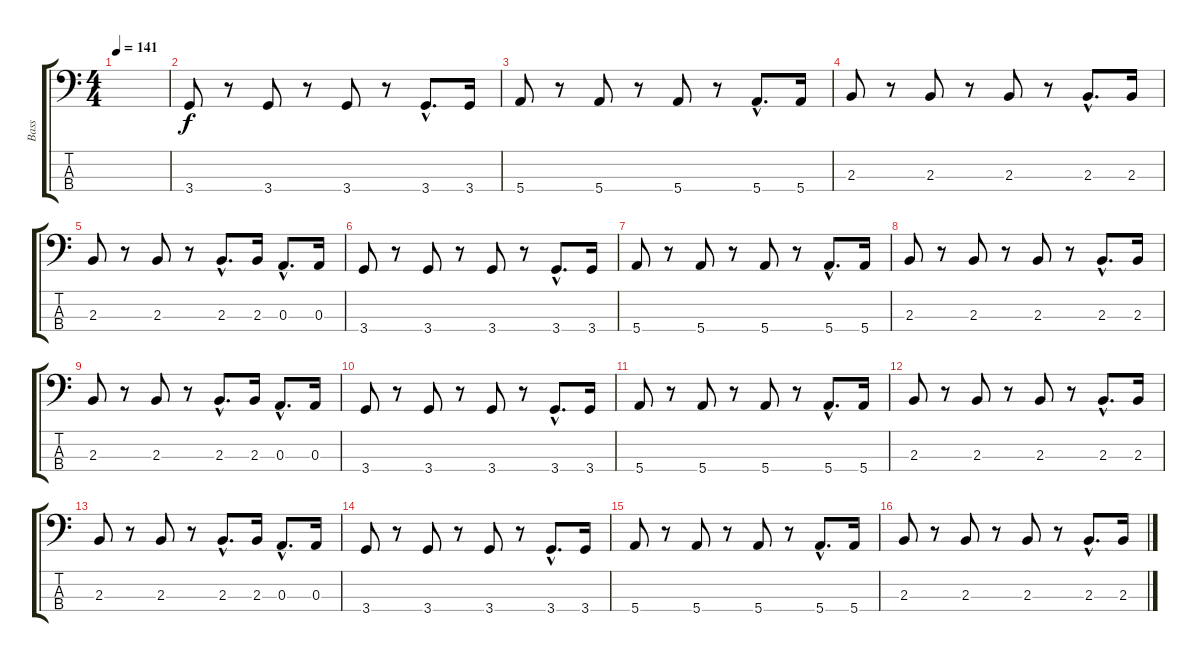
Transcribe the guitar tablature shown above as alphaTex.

\track ("Bass" "Bass") {instrument electricbassfinger}
\staff {score tabs}
\tuning (G2 D2 A1 E1) {hide}
\ts (4 4)
\tempo 141
\clef f4
\ks c
|
3.4.8 r.8 3.4.8 r.8 3.4.8 r.8 3.4{hac}.8{d} 3.4.16 |
5.4.8 r.8 5.4.8 r.8 5.4.8 r.8 5.4{hac}.8{d} 5.4.16 |
2.3.8 r.8 2.3.8 r.8 2.3.8 r.8 2.3{hac}.8{d} 2.3.16 |
2.3.8 r.8 2.3.8 r.8 2.3{hac}.8{d} 2.3.16 0.3{hac}.8{d} 0.3.16 |
3.4.8 r.8 3.4.8 r.8 3.4.8 r.8 3.4{hac}.8{d} 3.4.16 |
5.4.8 r.8 5.4.8 r.8 5.4.8 r.8 5.4{hac}.8{d} 5.4.16 |
2.3.8 r.8 2.3.8 r.8 2.3.8 r.8 2.3{hac}.8{d} 2.3.16 |
2.3.8 r.8 2.3.8 r.8 2.3{hac}.8{d} 2.3.16 0.3{hac}.8{d} 0.3.16 |
3.4.8 r.8 3.4.8 r.8 3.4.8 r.8 3.4{hac}.8{d} 3.4.16 |
5.4.8 r.8 5.4.8 r.8 5.4.8 r.8 5.4{hac}.8{d} 5.4.16 |
2.3.8 r.8 2.3.8 r.8 2.3.8 r.8 2.3{hac}.8{d} 2.3.16 |
2.3.8 r.8 2.3.8 r.8 2.3{hac}.8{d} 2.3.16 0.3{hac}.8{d} 0.3.16 |
3.4.8 r.8 3.4.8 r.8 3.4.8 r.8 3.4{hac}.8{d} 3.4.16 |
5.4.8 r.8 5.4.8 r.8 5.4.8 r.8 5.4{hac}.8{d} 5.4.16 |
2.3.8 r.8 2.3.8 r.8 2.3.8 r.8 2.3{hac}.8{d} 2.3.16
